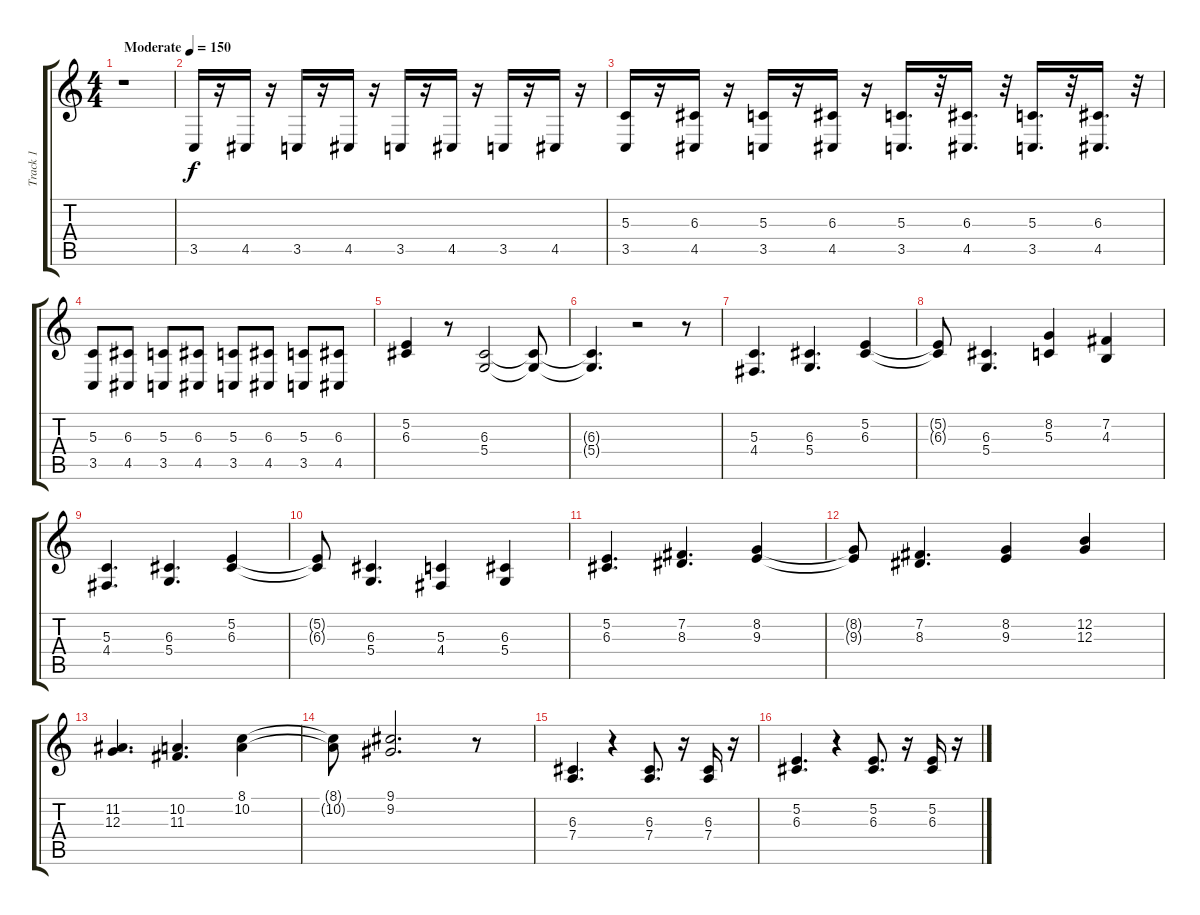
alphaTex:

\track ("Track 1" "Track 1") {instrument lead2sawtooth}
\staff {score tabs}
\tuning (E4 B3 G3 D3 A2 E2) {hide}
\ts (4 4)
\tempo (150 "Moderate")
\clef g2
\ks c
r.1{dy f instrument lead2sawtooth} |
3.5.16 r.16 4.5.16 r.16 3.5.16 r.16 4.5.16 r.16 3.5.16 r.16 4.5.16 r.16 3.5.16 r.16 4.5.16 r.16 |
(5.3 3.5).16 r.16 (6.3 4.5).16 r.16 (5.3 3.5).16 r.16 (6.3 4.5).16 r.16 (5.3 3.5).16{d} r.32 (6.3 4.5).16{d} r.32 (5.3 3.5).16{d} r.32 (6.3 4.5).16{d} r.32 |
(5.3 3.5).8 (6.3 4.5).8 (5.3 3.5).8 (6.3 4.5).8 (5.3 3.5).8 (6.3 4.5).8 (5.3 3.5).8 (6.3 4.5).8 |
(5.2 6.3).4 r.8 (6.3 5.4).2 (6.3{t} 5.4{t}).8 |
(6.3{t} 5.4{t}).4{d} r.2 r.8 |
(5.3 4.4).4{d} (6.3 5.4).4{d} (5.2 6.3).4 |
(5.2{t} 6.3{t}).8 (6.3 5.4).4{d} (8.2 5.3).4 (7.2 4.3).4 |
(5.3 4.4).4{d} (6.3 5.4).4{d} (5.2 6.3).4 |
(5.2{t} 6.3{t}).8 (6.3 5.4).4{d} (5.3 4.4).4 (6.3 5.4).4 |
(5.2 6.3).4{d} (7.2 8.3).4{d} (8.2 9.3).4 |
(8.2{t} 9.3{t}).8 (7.2 8.3).4{d} (8.2 9.3).4 (12.2 12.3).4 |
(11.2 12.3).4{d} (10.2 11.3).4{d} (8.1 10.2).4 |
(8.1{t} 10.2{t}).8 (9.1 9.2).2{d} r.8 |
(6.3 7.4).4{d} r.4 (6.3 7.4).8{d} r.16 (6.3 7.4).16 r.16 |
(5.2 6.3).4{d} r.4 (5.2 6.3).8{d} r.16 (5.2 6.3).16 r.16
